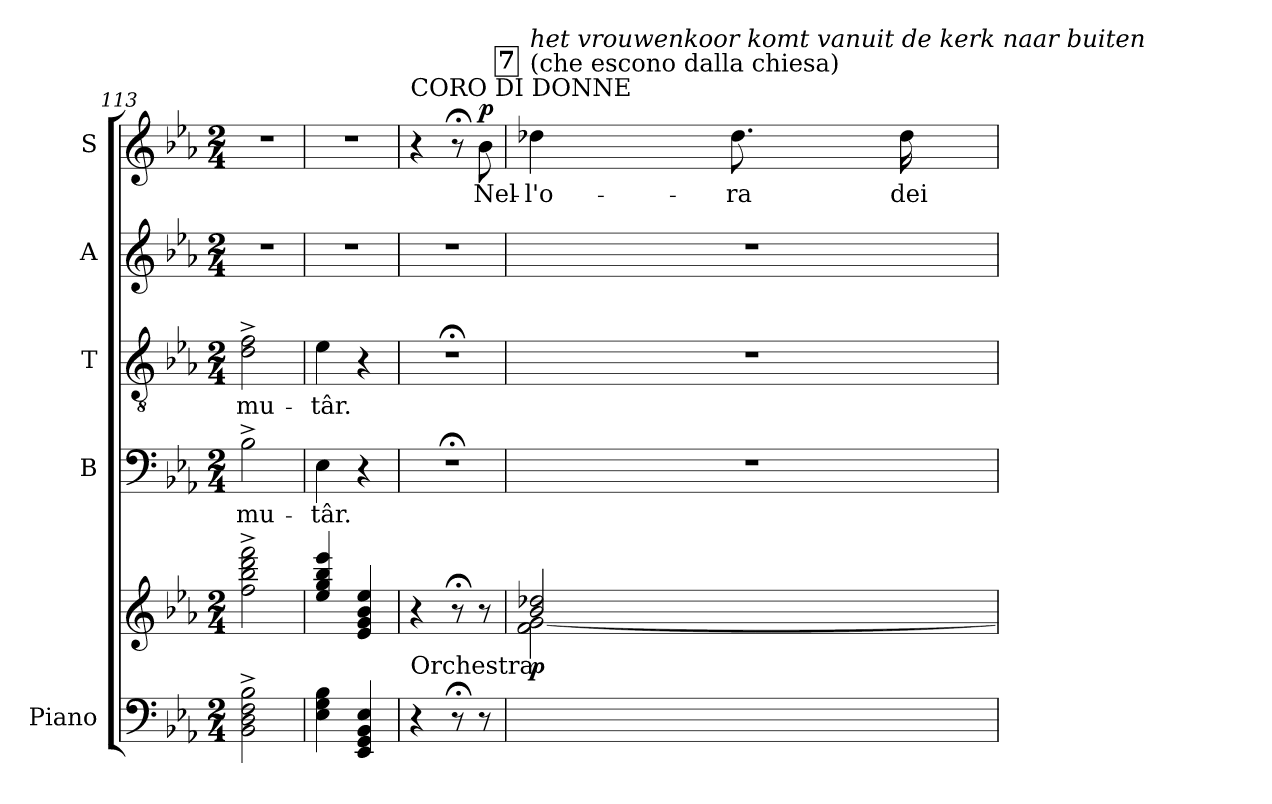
**kern	**kern	**dynam	**kern	**text	**kern	**text	**kern	**kern	**text	**dynam
*part5	*part5	*part5	*part4	*part4	*part3	*part3	*part2	*part1	*part1	*part1
*staff6	*staff5	*staff5/6	*staff4	*staff4	*staff3	*staff3	*staff2	*staff1	*staff1	*staff1
*I"Piano	*	*	*I"B	*	*I"T	*	*I"A	*I"S	*	*
*I'Pno	*	*	*I'B	*	*I'T	*	*I'A	*I'S	*	*
*clefF4	*clefG2	*	*clefF4	*	*clefGv2	*	*clefG2	*clefG2	*	*
*k[b-e-a-]	*k[b-e-a-]	*	*k[b-e-a-]	*	*k[b-e-a-]	*	*k[b-e-a-]	*k[b-e-a-]	*	*
*M2/4	*M2/4	*	*M2/4	*	*M2/4	*	*M2/4	*M2/4	*	*
=113	=113	=113	=113	=113	=113	=113	=113	=113	=113	=113
!	!	!	!	!LO:LY:b	!	!LO:LY:b	!	!	!	!
2BB-\^ 2D\^ 2F\^ 2B-\^	2ff\^ 2bb-\^ 2ddd\^ 2fff\^	.	2B-^\	mu-	2d!\^ 2f\^	mu-	2r	2r	.	.
=114	=114	=114	=114	=114	=114	=114	=114	=114	=114	=114
!	!	!	!	!LO:LY:b	!	!LO:LY:b	!	!	!	!
4E-\ 4G\ 4B-\	4ee-/ 4gg/ 4bb-/ 4eee-/	.	4E-\	-târ.	4e-\	-târ.	2r	2r	.	.
4EE-/ 4GG/ 4BB-/ 4E-/	4e-/ 4g/ 4b-/ 4ee-/	.	4r	.	4r	.	.	.	.	.
=115	=115	=115	=115	=115	=115	=115	=115	=115	=115	=115
!	!	!	!	!	!	!	!	!LO:TX:a:t=CORO DI DONNE	!	!
!LO:TX:a:t=Orchestra	!	!	!	!	!	!	!	!	!	!
4r	4r	.	2r;<	.	2r;<	.	2r	4r	.	.
8r;<	8r;<	.	.	.	.	.	.	8r;<	.	.
!	!	!	!	!	!	!	!	!	!LO:LY:b	!LO:DY:a
8r	8r	.	.	.	.	.	.	8b-\	Nel-	p
!!LO:REH:place=s1:a:B:fs=14:t=7
=116	=116	=116	=116	=116	=116	=116	=116	=116	=116	=116
*	*^	*	*	*	*	*	*	*	*	*
!	!	!	!	!	!	!	!	!	!LO:TX:a:t=(che escono dalla chiesa)	!	!
!	!	!	!	!	!	!	!	!	!LO:TX:a:i:t=het vrouwenkoor komt vanuit de kerk naar buiten	!	!
!	!	!	!LO:DY:b	!	!	!	!	!	!	!LO:LY:b	!
2ryy	2b-/ 2dd-X/	2f\ [2g\	p	2r	.	2r	.	2r	4dd-X\	-l'o-	.
!	!	!	!	!	!	!	!	!	!	!LO:LY:b	!
.	.	.	.	.	.	.	.	.	8.dd-\	-ra	.
!	!	!	!	!	!	!	!	!	!	!LO:LY:b	!
.	.	.	.	.	.	.	.	.	16dd-\	dei	.
*	*v	*v	*	*	*	*	*	*	*	*	*
=	=	=	=	=	=	=	=	=	=	=
*-	*-	*-	*-	*-	*-	*-	*-	*-	*-	*-
